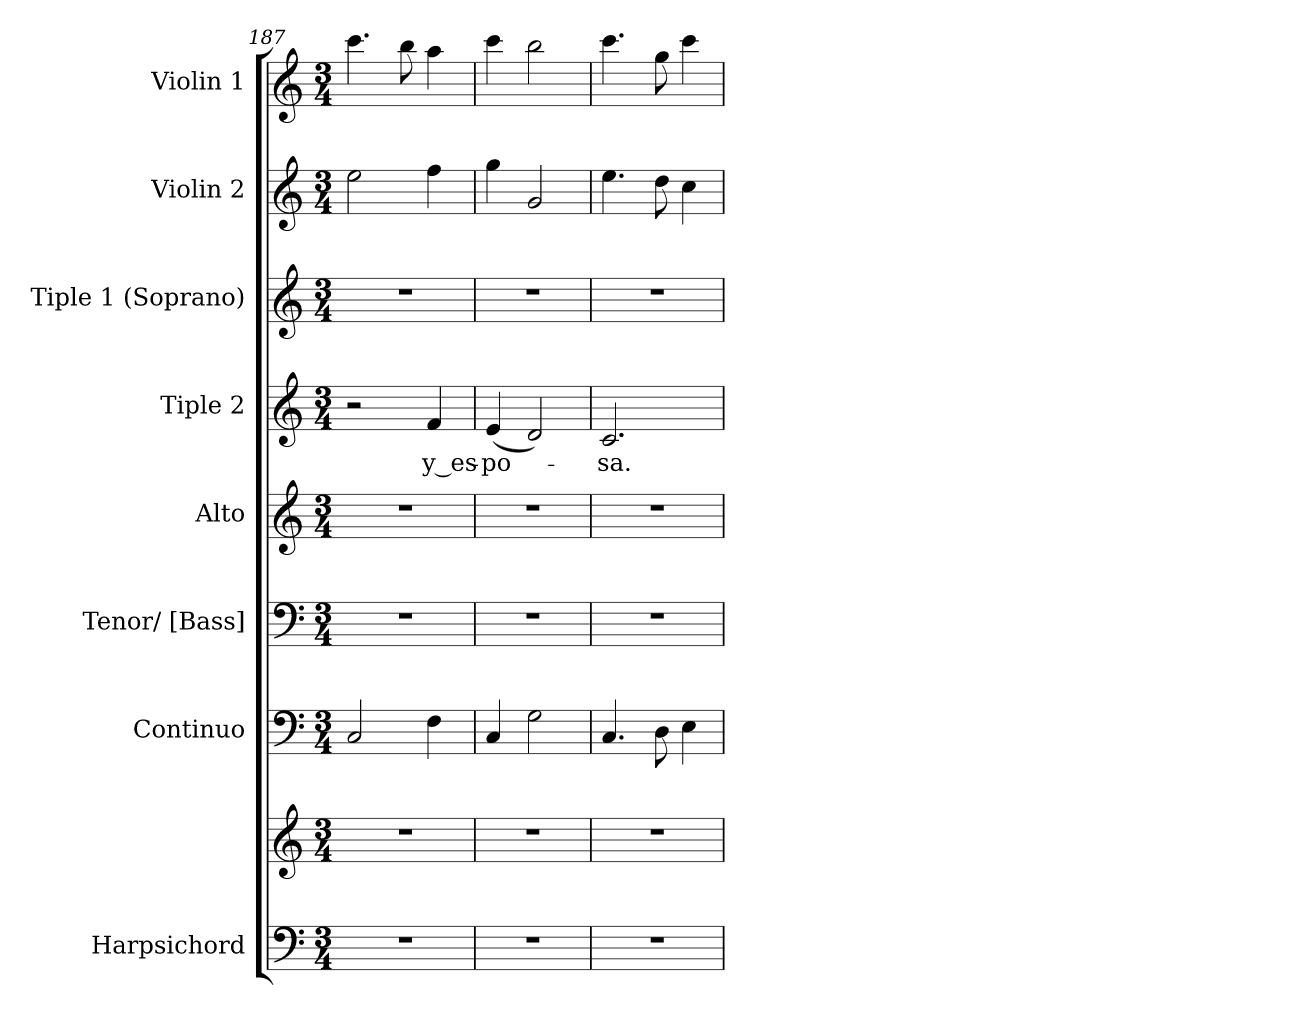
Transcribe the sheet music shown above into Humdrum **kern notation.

**kern	**kern	**kern	**kern	**kern	**kern	**text	**kern	**kern	**kern
*part8	*part8	*part7	*part6	*part5	*part4	*part4	*part3	*part2	*part1
*staff9	*staff8	*staff7	*staff6	*staff5	*staff4	*staff4	*staff3	*staff2	*staff1
*I"Harpsichord	*	*I"Continuo	*I"Tenor/ [Bass]	*I"Alto	*I"Tiple 2	*	*I"Tiple 1 (Soprano)	*I"Violin 2	*I"Violin 1
*	*	*I'Cont.	*I'T/B.	*I'A.	*	*	*I'S1.	*I'Vln. 2	*I'Vln. 1
!!LO:LB:g=z
*clefF4	*clefG2	*clefF4	*clefF4	*clefG2	*clefG2	*	*clefG2	*clefG2	*clefG2
*k[]	*k[]	*k[]	*k[]	*k[]	*k[]	*	*k[]	*k[]	*k[]
*C:	*C:	*C:	*C:	*C:	*C:	*	*C:	*C:	*C:
*M3/4	*M3/4	*M3/4	*M3/4	*M3/4	*M3/4	*	*M3/4	*M3/4	*M3/4
=187	=187	=187	=187	=187	=187	=187	=187	=187	=187
!LO:N:vis=1	!LO:N:vis=1	!	!LO:N:vis=1	!LO:N:vis=1	!	!	!LO:N:vis=1	!	!
2.r	2.r	2Ci/	2.r	2.r	2r	.	2.r	2eei\	4.ccci\
.	.	.	.	.	.	.	.	.	8bbi\
!	!	!	!	!	!	!LO:LY:b:color=#000000	!	!	!
.	.	4Fi\	.	.	4fi/	y_es-	.	4ffi\	4aai\
=188	=188	=188	=188	=188	=188	=188	=188	=188	=188
!LO:N:vis=1	!LO:N:vis=1	!	!LO:N:vis=1	!LO:N:vis=1	!	!	!	!	!
!	!	!	!	!	!	!LO:LY:b:color=#000000	!LO:N:vis=1	!	!
2.r	2.r	4Ci/	2.r	2.r	(4ei/	-po-	2.r	4ggi\	4ccci\
.	.	2Gi\	.	.	2di/)	.	.	2gi/	2bbi\
=189	=189	=189	=189	=189	=189	=189	=189	=189	=189
!LO:N:vis=1	!LO:N:vis=1	!	!LO:N:vis=1	!LO:N:vis=1	!	!	!	!	!
!	!	!	!	!	!	!LO:LY:b:color=#000000	!LO:N:vis=1	!	!
2.r	2.r	4.Ci/	2.r	2.r	2.ci/	-sa.	2.r	4.eei\	4.ccci\
.	.	8Di\	.	.	.	.	.	8ddi\	8ggi\
.	.	4Ei\	.	.	.	.	.	4cci\	4ccci\
=	=	=	=	=	=	=	=	=	=
*-	*-	*-	*-	*-	*-	*-	*-	*-	*-
